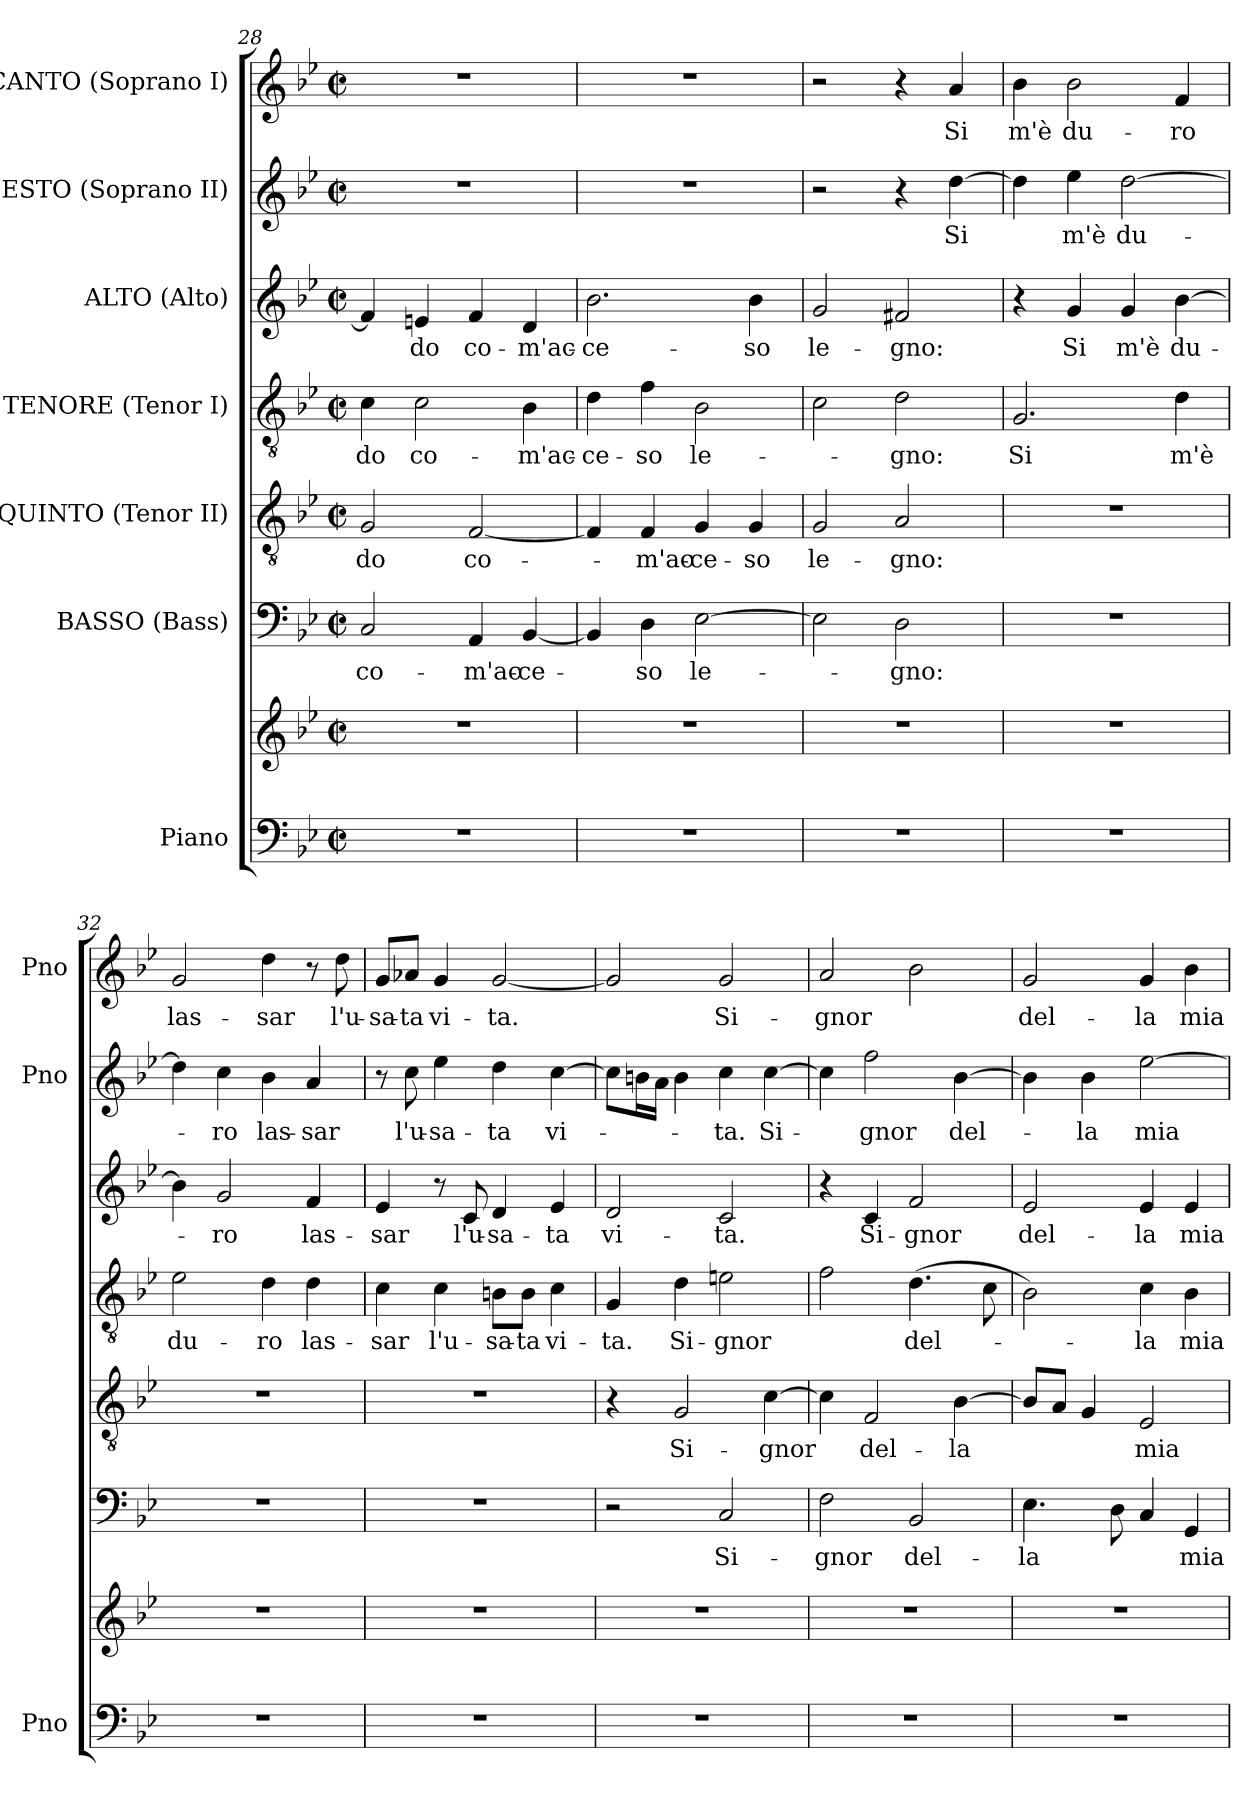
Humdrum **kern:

**kern	**kern	**kern	**text	**kern	**text	**kern	**text	**kern	**text	**kern	**text	**kern	**text
*part7	*part7	*part6	*part6	*part5	*part5	*part4	*part4	*part3	*part3	*part2	*part2	*part1	*part1
*staff8	*staff7	*staff6	*staff6	*staff5	*staff5	*staff4	*staff4	*staff3	*staff3	*staff2	*staff2	*staff1	*staff1
*I"Piano	*	*I"BASSO (Bass)	*	*I"QUINTO (Tenor II)	*	*I"TENORE (Tenor I)	*	*I"ALTO (Alto)	*	*I"SESTO (Soprano II)	*	*I"CANTO (Soprano I)	*
*I'Pno	*	*	*	*	*	*	*	*	*	*I'Pno	*	*I'Pno	*
*clefF4	*clefG2	*clefF4	*	*clefGv2	*	*clefGv2	*	*clefG2	*	*clefG2	*	*clefG2	*
*k[b-e-]	*k[b-e-]	*k[b-e-]	*	*k[b-e-]	*	*k[b-e-]	*	*k[b-e-]	*	*k[b-e-]	*	*k[b-e-]	*
*B-:	*B-:	*B-:	*	*B-:	*	*B-:	*	*B-:	*	*B-:	*	*B-:	*
*M2/2	*M2/2	*M2/2	*	*M2/2	*	*M2/2	*	*M2/2	*	*M2/2	*	*M2/2	*
*met(c|)	*met(c|)	*met(c|)	*	*met(c|)	*	*met(c|)	*	*met(c|)	*	*met(c|)	*	*met(c|)	*
=28	=28	=28	=28	=28	=28	=28	=28	=28	=28	=28	=28	=28	=28
1r	1r	2C/	co-	2G/	-do	4c\	-do	4f/]	.	1r	.	1r	.
.	.	.	.	.	.	2c\	co-	4en/	-do	.	.	.	.
.	.	4AA/	-m'ac-	[2F/	co-	.	.	4f/	co-	.	.	.	.
.	.	[4BB-/	-ce-	.	.	4B-\	-m'ac-	4d/	-m'ac-	.	.	.	.
!!LO:PB:g=z
=29	=29	=29	=29	=29	=29	=29	=29	=29	=29	=29	=29	=29	=29
1r	1r	4BB-/]	-­	4F/]	.	4d\	-ce-	2.b-\	-ce-	1r	.	1r	.
.	.	4D\	so	4F/	-m'ac-	4f\	-so	.	.	.	.	.	.
.	.	[2E-\	le-	4G/	-ce-	2B-\	le-	.	.	.	.	.	.
.	.	.	.	4G/	-so	.	.	4b-\	-so	.	.	.	.
=30	=30	=30	=30	=30	=30	=30	=30	=30	=30	=30	=30	=30	=30
1r	1r	2E-\]	.	2G/	le-	2c\	.	2g/	le-	2r	.	2r	.
.	.	2D\	-gno:	2A/	-gno:	2d\	-gno:	2f#X/	-gno:	4r	.	4r	.
.	.	.	.	.	.	.	.	.	.	[4dd\	Si	4a/	Si
=31	=31	=31	=31	=31	=31	=31	=31	=31	=31	=31	=31	=31	=31
1r	1r	1r	.	1r	.	2.G/	Si	4r	.	4dd\]	.	4b-\	m'è
.	.	.	.	.	.	.	.	4g/	Si	4ee-\	m'è	2b-\	du-
.	.	.	.	.	.	.	.	4g/	m'è	[2dd\	du-	.	.
.	.	.	.	.	.	4d\	m'è	[4b-\	du-	.	.	4f/	-ro
=32	=32	=32	=32	=32	=32	=32	=32	=32	=32	=32	=32	=32	=32
1r	1r	1r	.	1r	.	2e-\	du-	4b-\]	.	4dd\]	.	2g/	las-
.	.	.	.	.	.	.	.	2g/	-ro	4cc\	-ro	.	.
.	.	.	.	.	.	4d\	-ro	.	.	4b-\	las-	4dd\	-sar
.	.	.	.	.	.	4d\	las-	4f/	las-	4a/	-sar	8r	.
.	.	.	.	.	.	.	.	.	.	.	.	8dd\	l'u-
=33	=33	=33	=33	=33	=33	=33	=33	=33	=33	=33	=33	=33	=33
1r	1r	1r	.	1r	.	4c\	-sar	4e-/	-sar	8r	.	8g/L	-sa-
.	.	.	.	.	.	.	.	.	.	8cc\	l'u-	8a-X/J	-ta
.	.	.	.	.	.	4c\	l'u-	8r	.	4ee-\	-sa-	4g/	vi-
.	.	.	.	.	.	.	.	8c/	l'u-	.	.	.	.
.	.	.	.	.	.	8Bn\L	-sa-	4d/	-sa-	4dd\	-ta	[2g/	-ta.
.	.	.	.	.	.	8B\J	-ta	.	.	.	.	.	.
.	.	.	.	.	.	4c\	vi-	4e-/	-ta	[4cc\	vi-	.	.
=34	=34	=34	=34	=34	=34	=34	=34	=34	=34	=34	=34	=34	=34
1r	1r	2r	.	4r	.	4G/	-ta.	2d/	vi-	8cc\L]	.	2g/]	.
.	.	.	.	.	.	.	.	.	.	16bn\L	.	.	.
.	.	.	.	.	.	.	.	.	.	16a\JJ	.	.	.
.	.	.	.	2G/	Si-	4d\	Si-	.	.	4b\	.	.	.
.	.	2C/	Si-	.	.	2en\	-gnor	2c/	-ta.	4cc\	-ta.	2g/	Si-
.	.	.	.	[4c\	-gnor	.	.	.	.	[4cc\	Si-	.	.
!!LO:LB:g=z
=35	=35	=35	=35	=35	=35	=35	=35	=35	=35	=35	=35	=35	=35
1r	1r	2F\	-gnor	4c\]	.	2f\	.	4r	.	4cc\]	-­	2a/	-gnor
.	.	.	.	2F/	del-	.	.	4c/	Si-	2ff\	gnor	.	.
.	.	2BB-/	del-	.	.	(4.d\	del-	2f/	-gnor	.	.	2b-\	.
.	.	.	.	[4B-\	-la	.	.	.	.	[4b-\	del-	.	.
.	.	.	.	.	.	8c\	.	.	.	.	.	.	.
=36	=36	=36	=36	=36	=36	=36	=36	=36	=36	=36	=36	=36	=36
1r	1r	4.E-\	-la	8B-/L]	.	2B-\)	.	2e-/	del-	4b-\]	.	2g/	del-
.	.	.	.	8A/J	.	.	.	.	.	.	.	.	.
.	.	.	.	4G/	.	.	.	.	.	4b-\	-la	.	.
.	.	8D\	.	.	.	.	.	.	.	.	.	.	.
.	.	4C/	.	2E-/	mia	4c\	-la	4e-/	-la	[2ee-\	mia	4g/	-la
.	.	4GG/	mia	.	.	4B-\	mia	4e-/	mia	.	.	4b-\	mia
=	=	=	=	=	=	=	=	=	=	=	=	=	=
*-	*-	*-	*-	*-	*-	*-	*-	*-	*-	*-	*-	*-	*-
